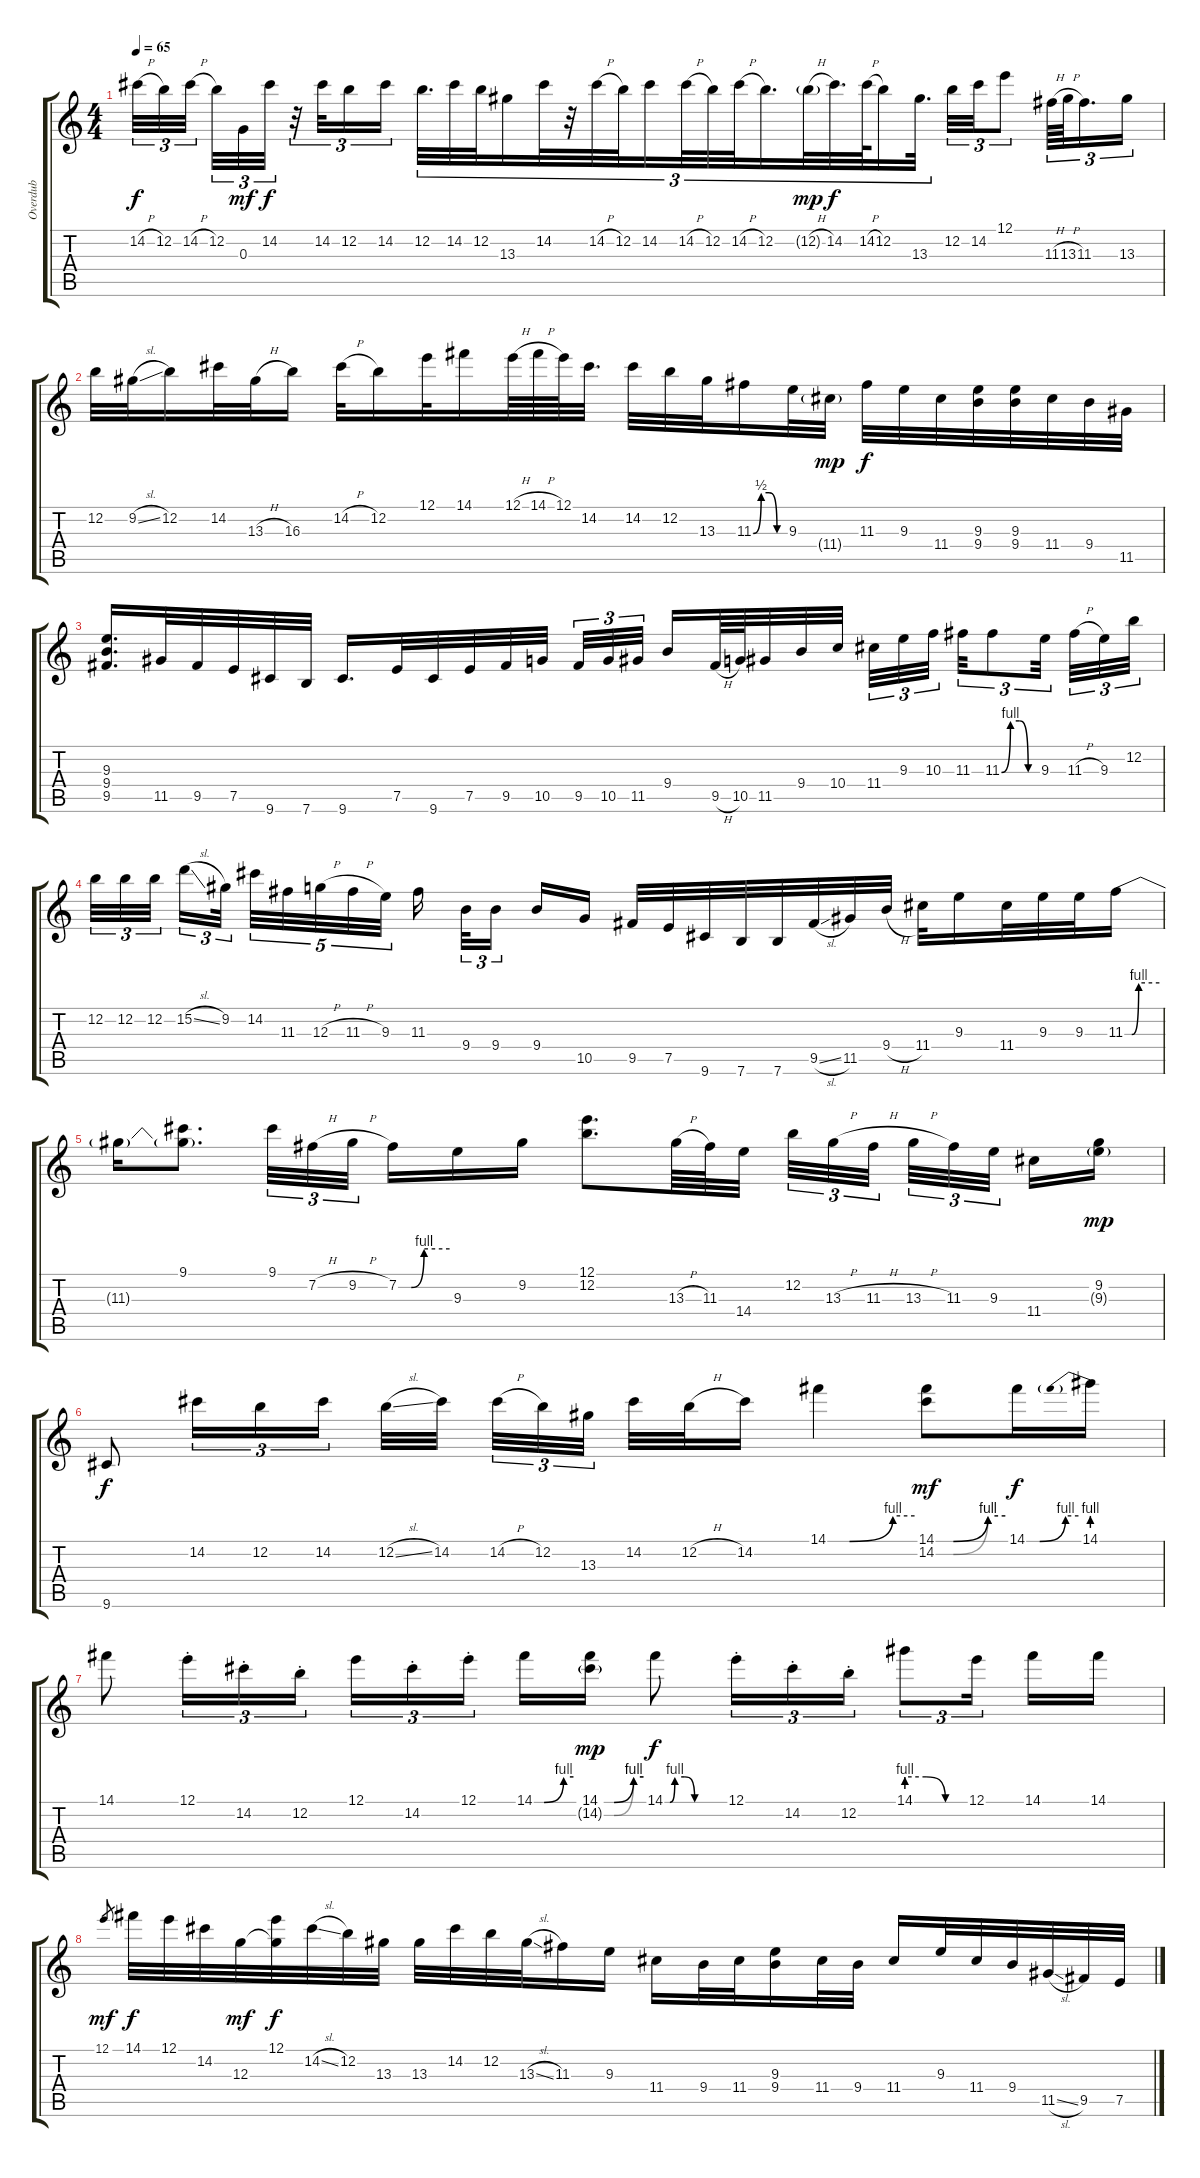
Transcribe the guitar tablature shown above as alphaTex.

\track ("Overdub" "Overdub") {instrument fretlessbass}
\staff {score tabs}
\tuning (E4 B3 G3 D3 A2 E2) {hide}
\ts (4 4)
\tempo 65
\clef g2
\ks c
14.2{h}.32{tu (3 2) dy f} 12.2.32{tu (3 2)} 14.2{h}.32{tu (3 2)} 12.2.32{tu (3 2)} 0.3.32{tu (3 2) dy mf} 14.2.32{tu (3 2) dy f} r.32{tu (3 2)} 14.2.32{tu (3 2)} 12.2.16{tu (3 2)} 14.2.16{tu (3 2)} 12.2.32{d tu (3 2)} 14.2.32{tu (3 2)} 12.2.32{tu (3 2)} 13.3.16{tu (3 2)} 14.2.32{tu (3 2)} r.32{tu (3 2)} 14.2{h}.32{tu (3 2)} 12.2.32{tu (3 2)} 14.2.16{tu (3 2)} 14.2{h}.32{tu (3 2)} 12.2.32{tu (3 2)} 14.2{h}.32{tu (3 2)} 12.2.16{d tu (3 2)} 12.2{h g}.32{tu (3 2) dy mp} 14.2.32{d tu (3 2) dy f} 14.2{h}.64{tu (3 2)} 12.2.16{tu (3 2)} 13.3.32{d tu (3 2)} 12.2.32{tu (3 2)} 14.2.32{tu (3 2)} 12.1.8{tu (3 2)} 11.3{h}.64{tu (3 2)} 13.3{h}.64{tu (3 2)} 11.3.16{d tu (3 2)} 13.3.16{tu (3 2)} |
12.2.32 9.2{sl}.32 12.2.16 14.2.32 13.3{h}.32 16.3.16 14.2{h}.32 12.2.16 12.1.32 14.1.16 12.1{h}.64 14.1{h}.64 12.1.64 14.2.32{d} 14.2.32 12.2.32 13.3.32 11.3{be (custom 0 0 15 2 30 2 45 0 60 0)}.16 9.3.32 11.4{g}.32{dy mp} 11.3.32{dy f} 9.3.32 11.4.32 (9.3 9.4).32 (9.3 9.4).32 11.4.32 9.4.32 11.5.32 |
(9.3 9.4 9.5).16{d} 11.5.32 9.5.32 7.5.32 9.6.32 7.6.32 9.6.16{d} 7.5.32 9.6.32 7.5.32 9.5.32 10.5.32 9.5.32{tu (3 2)} 10.5.32{tu (3 2)} 11.5.32{tu (3 2)} 9.4.16 9.5{h}.64 10.5.64 11.5.32 9.4.32 10.4.32 11.4.32{tu (3 2)} 9.3.32{tu (3 2)} 10.3.32{tu (3 2)} 11.3.32{tu (3 2)} 11.3{be (custom 0 0 15 4 30 4 45 0 60 0)}.8{tu (3 2)} 9.3.32{tu (3 2)} 11.3{h}.32{tu (3 2)} 9.3.32{tu (3 2)} 12.2.32{tu (3 2)} |
12.2.32{tu (3 2)} 12.2.32{tu (3 2)} 12.2.32{tu (3 2)} 15.2{sl}.16{tu (3 2)} 9.2.32{tu (3 2)} 14.2.32{tu (5 4)} 11.3.32{tu (5 4)} 12.3{h}.32{tu (5 4)} 11.3{h}.32{tu (5 4)} 9.3.32{tu (5 4)} 11.3.16 9.4.32{tu (3 2)} 9.4.16{tu (3 2)} 9.4.16 10.5.16 9.5.32 7.5.32 9.6.32 7.6.32 7.6.32 9.5{sl}.32 11.5.32 9.4{h}.32 11.4.32 9.3.16 11.4.32 9.3.32 9.3.32 11.3{be (custom 0 0 12 0 24 4 60 4)}.16 |
11.3{t}.16 (9.1 11.3{t}).8{d} 9.1.32{tu (3 2)} 7.2{h}.32{tu (3 2)} 9.2{h}.32{tu (3 2)} 7.2{be (custom 0 0 15 0 30 4 60 4)}.16 9.3.16 9.2.16 (12.1 12.2).8{d} 13.3{h}.64 11.3.64 14.4.32 12.2.32{tu (3 2)} 13.3{h}.32{tu (3 2)} 11.3{h}.32{tu (3 2)} 13.3{h}.32{tu (3 2)} 11.3.32{tu (3 2)} 9.3.32{tu (3 2)} 11.4.16 (9.2 9.3{g}).16{dy mp} |
9.6.8{dy f} 14.2.16{tu (3 2)} 12.2.16{tu (3 2)} 14.2.16{tu (3 2)} 12.2{sl}.32 14.2.32 14.2{h}.32{tu (3 2)} 12.2.32{tu (3 2)} 13.3.32{tu (3 2)} 14.2.32 12.2{h}.32 14.2.16 14.1{be (custom 0 0 15 0 45 4 60 4)}.4 (14.1{be (custom 0 0 15 0 45 4 60 4)} 14.2{be (custom 0 0 15 0 45 4 60 4)}).8{dy mf} 14.1{be (custom 0 0 15 0 45 4 60 4)}.16{dy f} 14.1{be (prebend 0 4 60 4)}.16 |
14.1.8 12.1{st}.16{tu (3 2)} 14.2{st}.16{tu (3 2)} 12.2{st}.16{tu (3 2)} 12.1.16{tu (3 2)} 14.2{st}.16{tu (3 2)} 12.1{st}.16{tu (3 2)} 14.1{be (custom 0 0 15 0 45 4 60 4)}.16 (14.1{be (custom 0 0 15 0 45 4 60 4)} 14.2{be (custom 0 0 15 0 45 4 60 4) g}).16{dy mp} 14.1{be (custom 0 0 5 0 10 4 20 4 30 0 60 0)}.8{dy f} 12.1{st}.16{tu (3 2)} 14.2{st}.16{tu (3 2)} 12.2{st}.16{tu (3 2)} 14.1{be (custom 0 4 20 4 40 0 60 0)}.8{tu (3 2)} 12.1.16{tu (3 2)} 14.1.16 14.1.16 |
12.1.8{gr dy mf} 14.1.32{dy f} 12.1.32 14.2.32 12.3.32{dy mf} (12.1 12.3{t}).32{dy f} 14.2{sl}.32 12.2.32 13.3.32 13.3.32 14.2.32 12.2.32 13.3{sl}.32 11.3.16 9.3.16 11.4.16 9.4.32 11.4.32 (9.3 9.4).16 11.4.32 9.4.32 11.4.16 9.3.32 11.4.32 9.4.32 11.5{sl}.32 9.5.32 7.5.32
